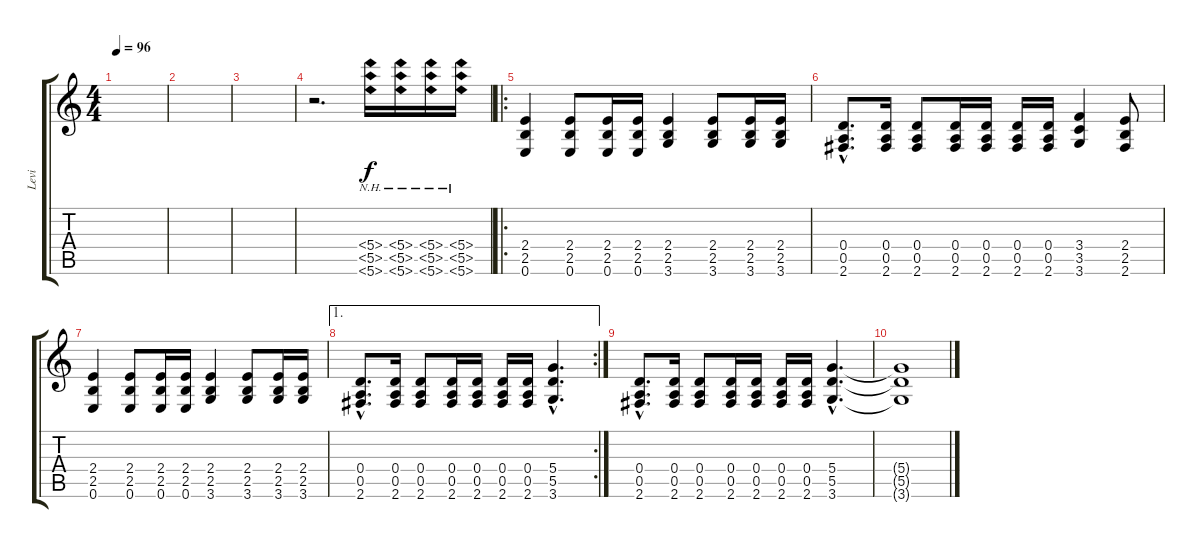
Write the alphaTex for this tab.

\track ("Levi" "Levi") {instrument distortionguitar}
\staff {score tabs}
\tuning (E4 B3 G3 D3 A2 E2) {hide}
\ts (4 4)
\tempo 96
\clef g2
\ks c
|
|
|
r.2{d} (5.4{nh} 5.5{nh} 5.6{nh}).16 (5.4{nh} 5.5{nh} 5.6{nh}).16 (5.4{nh} 5.5{nh} 5.6{nh}).16 (5.4{nh} 5.5{nh} 5.6{nh}).16 |
\ro
(2.4 2.5 0.6).4 (2.4 2.5 0.6).8 (2.4 2.5 0.6).16 (2.4 2.5 0.6).16 (2.4 2.5 3.6).4 (2.4 2.5 3.6).8 (2.4 2.5 3.6).16 (2.4 2.5 3.6).16 |
(0.4{hac} 0.5{hac} 2.6{hac}).8{d} (0.4 0.5 2.6).16 (0.4 0.5 2.6).8 (0.4 0.5 2.6).16 (0.4 0.5 2.6).16 (0.4 0.5 2.6).16 (0.4 0.5 2.6).16 (3.4 3.5 3.6).4 (2.4 2.5 2.6).8 |
(2.4 2.5 0.6).4 (2.4 2.5 0.6).8 (2.4 2.5 0.6).16 (2.4 2.5 0.6).16 (2.4 2.5 3.6).4 (2.4 2.5 3.6).8 (2.4 2.5 3.6).16 (2.4 2.5 3.6).16 |
\ae 1
\rc 2
(0.4{hac} 0.5{hac} 2.6{hac}).8{d} (0.4 0.5 2.6).16 (0.4 0.5 2.6).8 (0.4 0.5 2.6).16 (0.4 0.5 2.6).16 (0.4 0.5 2.6).16 (0.4 0.5 2.6).16 (5.4{hac} 5.5{hac} 3.6{hac}).4{d} |
(0.4{hac} 0.5{hac} 2.6{hac}).8{d} (0.4 0.5 2.6).16 (0.4 0.5 2.6).8 (0.4 0.5 2.6).16 (0.4 0.5 2.6).16 (0.4 0.5 2.6).16 (0.4 0.5 2.6).16 (5.4{hac} 5.5{hac} 3.6{hac}).4{d} |
(5.4{t} 5.5{t} 3.6{t}).1
